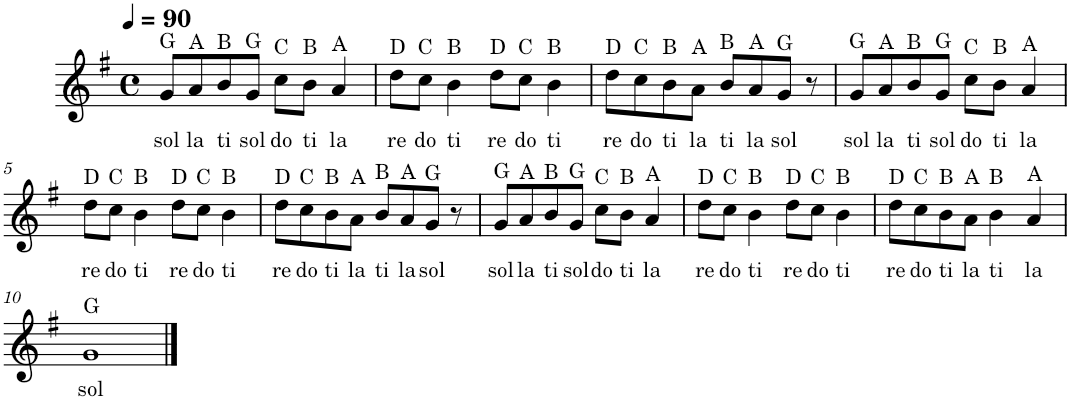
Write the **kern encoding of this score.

**kern	**text
*part1	*part1
*staff1	*staff1
*I"Piano	*
*I'Pno.	*
*clefG2	*
*k[f#]	*
*M4/4	*
*met(c)	*
*MM90	*
=1	=1
!LO:TX:a:t=G	!
!	!LO:LY:b
8g/L	sol
!LO:TX:a:t=A	!
!	!LO:LY:b
8a/	la
!LO:TX:a:t=B	!
!	!LO:LY:b
8b/	ti
!LO:TX:a:t=G	!
!	!LO:LY:b
8g/J	sol
!LO:TX:a:t=C	!
!	!LO:LY:b
8cc\L	do
!LO:TX:a:t=B	!
!	!LO:LY:b
8b\J	ti
!LO:TX:a:t=A	!
!	!LO:LY:b
4a/	la
=2	=2
!LO:TX:a:t=D	!
!	!LO:LY:b
8dd\L	re
!LO:TX:a:t=C	!
!	!LO:LY:b
8cc\J	do
!LO:TX:a:t=B	!
!	!LO:LY:b
4b\	ti
!LO:TX:a:t=D	!
!	!LO:LY:b
8dd\L	re
!LO:TX:a:t=C	!
!	!LO:LY:b
8cc\J	do
!LO:TX:a:t=B	!
!	!LO:LY:b
4b\	ti
=3	=3
!LO:TX:a:t=D	!
!	!LO:LY:b
8dd\L	re
!LO:TX:a:t=C	!
!	!LO:LY:b
8cc\	do
!LO:TX:a:t=B	!
!	!LO:LY:b
8b\	ti
!LO:TX:a:t=A	!
!	!LO:LY:b
8a\J	la
!LO:TX:a:t=B	!
!	!LO:LY:b
8b/L	ti
!LO:TX:a:t=A	!
!	!LO:LY:b
8a/	la
!LO:TX:a:t=G	!
!	!LO:LY:b
8g/J	sol
8r	.
=4	=4
!LO:TX:a:t=G	!
!	!LO:LY:b
8g/L	sol
!LO:TX:a:t=A	!
!	!LO:LY:b
8a/	la
!LO:TX:a:t=B	!
!	!LO:LY:b
8b/	ti
!LO:TX:a:t=G	!
!	!LO:LY:b
8g/J	sol
!LO:TX:a:t=C	!
!	!LO:LY:b
8cc\L	do
!LO:TX:a:t=B	!
!	!LO:LY:b
8b\J	ti
!LO:TX:a:t=A	!
!	!LO:LY:b
4a/	la
!!LO:LB:g=z
=5	=5
!LO:TX:a:t=D	!
!	!LO:LY:b
8dd\L	re
!LO:TX:a:t=C	!
!	!LO:LY:b
8cc\J	do
!LO:TX:a:t=B	!
!	!LO:LY:b
4b\	ti
!LO:TX:a:t=D	!
!	!LO:LY:b
8dd\L	re
!LO:TX:a:t=C	!
!	!LO:LY:b
8cc\J	do
!LO:TX:a:t=B	!
!	!LO:LY:b
4b\	ti
=6	=6
!LO:TX:a:t=D	!
!	!LO:LY:b
8dd\L	re
!LO:TX:a:t=C	!
!	!LO:LY:b
8cc\	do
!LO:TX:a:t=B	!
!	!LO:LY:b
8b\	ti
!LO:TX:a:t=A	!
!	!LO:LY:b
8a\J	la
!LO:TX:a:t=B	!
!	!LO:LY:b
8b/L	ti
!LO:TX:a:t=A	!
!	!LO:LY:b
8a/	la
!LO:TX:a:t=G	!
!	!LO:LY:b
8g/J	sol
8r	.
=7	=7
!LO:TX:a:t=G	!
!	!LO:LY:b
8g/L	sol
!LO:TX:a:t=A	!
!	!LO:LY:b
8a/	la
!LO:TX:a:t=B	!
!	!LO:LY:b
8b/	ti
!LO:TX:a:t=G	!
!	!LO:LY:b
8g/J	sol
!LO:TX:a:t=C	!
!	!LO:LY:b
8cc\L	do
!LO:TX:a:t=B	!
!	!LO:LY:b
8b\J	ti
!LO:TX:a:t=A	!
!	!LO:LY:b
4a/	la
=8	=8
!LO:TX:a:t=D	!
!	!LO:LY:b
8dd\L	re
!LO:TX:a:t=C	!
!	!LO:LY:b
8cc\J	do
!LO:TX:a:t=B	!
!	!LO:LY:b
4b\	ti
!LO:TX:a:t=D	!
!	!LO:LY:b
8dd\L	re
!LO:TX:a:t=C	!
!	!LO:LY:b
8cc\J	do
!LO:TX:a:t=B	!
!	!LO:LY:b
4b\	ti
=9	=9
!LO:TX:a:t=D	!
!	!LO:LY:b
8dd\L	re
!LO:TX:a:t=C	!
!	!LO:LY:b
8cc\	do
!LO:TX:a:t=B	!
!	!LO:LY:b
8b\	ti
!LO:TX:a:t=A	!
!	!LO:LY:b
8a\J	la
!LO:TX:a:t=B	!
!	!LO:LY:b
4b\	ti
!LO:TX:a:t=A	!
!	!LO:LY:b
4a/	la
!!LO:LB:g=z
=10	=10
!LO:TX:a:t=G	!
!	!LO:LY:b
1g	sol
==	==
*-	*-
